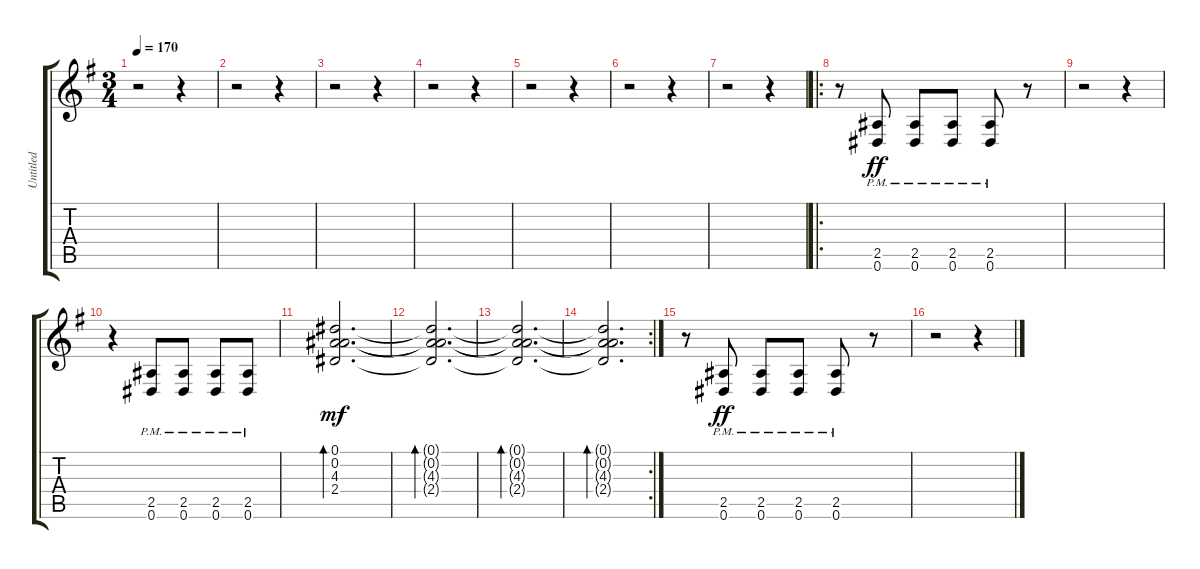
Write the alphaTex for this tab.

\track ("Untitled" "Untitled") {instrument distortionguitar}
\staff {score tabs}
\tuning (Eb4 Bb3 Gb3 Db3 Ab2 Eb2) {hide}
\ts (3 4)
\tempo 170
\clef g2
\ks g
r.2{dy ff instrument distortionguitar} r.4 |
r.2 r.4 |
r.2 r.4 |
r.2 r.4 |
r.2 r.4 |
r.2 r.4 |
r.2 r.4 |
\ro
r.8 (2.5{pm} 0.6{pm}).8 (2.5{pm} 0.6{pm}).8 (2.5{pm} 0.6{pm}).8 (2.5{pm} 0.6{pm}).8 r.8 |
r.2 r.4 |
r.4 (2.5{pm} 0.6{pm}).8 (2.5{pm} 0.6{pm}).8 (2.5{pm} 0.6{pm}).8 (2.5{pm} 0.6{pm}).8 |
(0.1 0.2 4.3 2.4).2{d bd 30 dy mf} |
(0.1{t} 0.2{t} 4.3{t} 2.4{t}).2{d bd 30} |
(0.1{t} 0.2{t} 4.3{t} 2.4{t}).2{d bd 30} |
\rc 2
(0.1{t} 0.2{t} 4.3{t} 2.4{t}).2{d bd 30} |
r.8 (2.5{pm} 0.6{pm}).8{dy ff} (2.5{pm} 0.6{pm}).8 (2.5{pm} 0.6{pm}).8 (2.5{pm} 0.6{pm}).8 r.8 |
r.2 r.4
